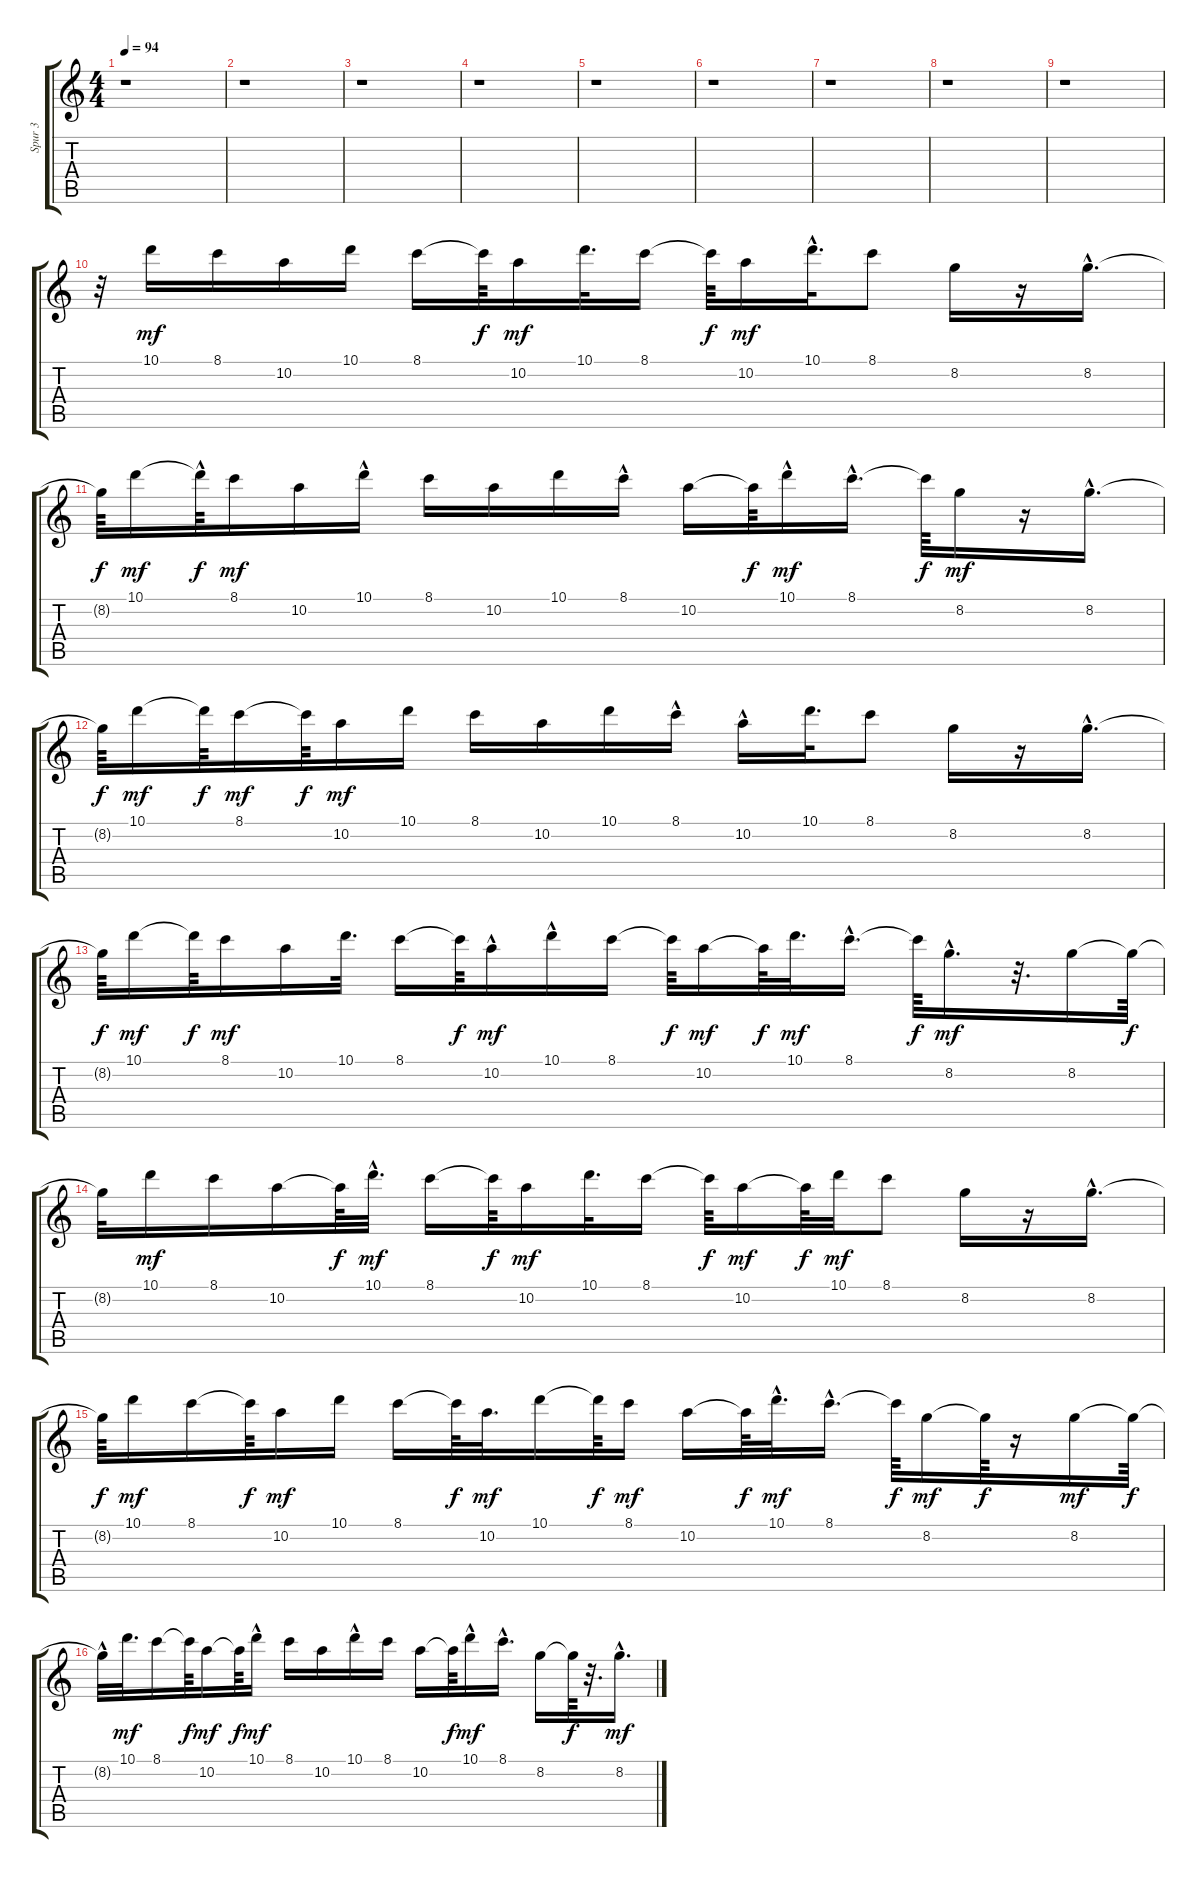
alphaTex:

\track ("Spur 3" "Spur 3") {instrument distortionguitar}
\staff {score tabs}
\tuning (E4 B3 G3 D3 A2 E2) {hide}
\ts (4 4)
\tempo 94
\clef g2
\ks c
r.1{dy f} |
r.1 |
r.1 |
r.1 |
r.1 |
r.1 |
r.1 |
r.1 |
r.1 |
r.32 10.1.16{dy mf} 8.1.16 10.2.16 10.1.16 8.1.16 8.1{t}.64{dy f} 10.2.16{dy mf} 10.1.32{d} 8.1.16 8.1{t}.64{dy f} 10.2.16{dy mf} 10.1{hac}.32{d} 8.1.8 8.2.16 r.16 8.2{hac}.16{d} |
8.2{t}.64{dy f} 10.1.16{dy mf} 10.1{hac t}.64{dy f} 8.1.16{dy mf} 10.2.16 10.1{hac}.16 8.1.16 10.2.16 10.1.16 8.1{hac}.16 10.2.16 10.2{t}.64{dy f} 10.1{hac}.16{dy mf} 8.1{hac}.16{d} 8.1{t}.64{dy f} 8.2.16{dy mf} r.16 8.2{hac}.16{d} |
8.2{t}.64{dy f} 10.1.16{dy mf} 10.1{t}.64{dy f} 8.1.16{dy mf} 8.1{t}.64{dy f} 10.2.16{dy mf} 10.1.16 8.1.16 10.2.16 10.1.16 8.1{hac}.16 10.2{hac}.16 10.1.32{d} 8.1.8 8.2.16 r.16 8.2{hac}.16{d} |
8.2{t}.64{dy f} 10.1.16{dy mf} 10.1{t}.64{dy f} 8.1.16{dy mf} 10.2.16 10.1.32{d} 8.1.16 8.1{t}.64{dy f} 10.2{hac}.16{dy mf} 10.1{hac}.16 8.1.16 8.1{t}.64{dy f} 10.2.16{dy mf} 10.2{t}.64{dy f} 10.1.32{d dy mf} 8.1{hac}.16{d} 8.1{t}.64{dy f} 8.2{hac}.16{d dy mf} r.32{d} 8.2.16 8.2{t}.64{dy f} |
8.2{t}.32 10.1.16{dy mf} 8.1.16 10.2.16 10.2{t}.64{dy f} 10.1{hac}.32{d dy mf} 8.1.16 8.1{t}.64{dy f} 10.2.16{dy mf} 10.1.32{d} 8.1.16 8.1{t}.64{dy f} 10.2.16{dy mf} 10.2{t}.64{dy f} 10.1.32{dy mf} 8.1.8 8.2.16 r.16 8.2{hac}.16{d} |
8.2{t}.64{dy f} 10.1.16{dy mf} 8.1.16 8.1{t}.64{dy f} 10.2.16{dy mf} 10.1.16 8.1.16 8.1{t}.64{dy f} 10.2.32{d dy mf} 10.1.16 10.1{t}.64{dy f} 8.1.16{dy mf} 10.2.16 10.2{t}.64{dy f} 10.1{hac}.32{d dy mf} 8.1{hac}.16{d} 8.1{t}.64{dy f} 8.2.16{dy mf} 8.2{t}.64{dy f} r.16 8.2.16{dy mf} 8.2{t}.64{dy f} |
8.2{hac t}.32 10.1.32{d dy mf} 8.1.16 8.1{t}.64{dy f} 10.2.16{dy mf} 10.2{t}.64{dy f} 10.1{hac}.16{dy mf} 8.1.16 10.2.16 10.1{hac}.16 8.1.16 10.2.16 10.2{t}.64{dy f} 10.1{hac}.16{dy mf} 8.1{hac}.16{d} 8.2.16 8.2{t}.64{dy f} r.32{d} 8.2{hac}.16{d dy mf}
